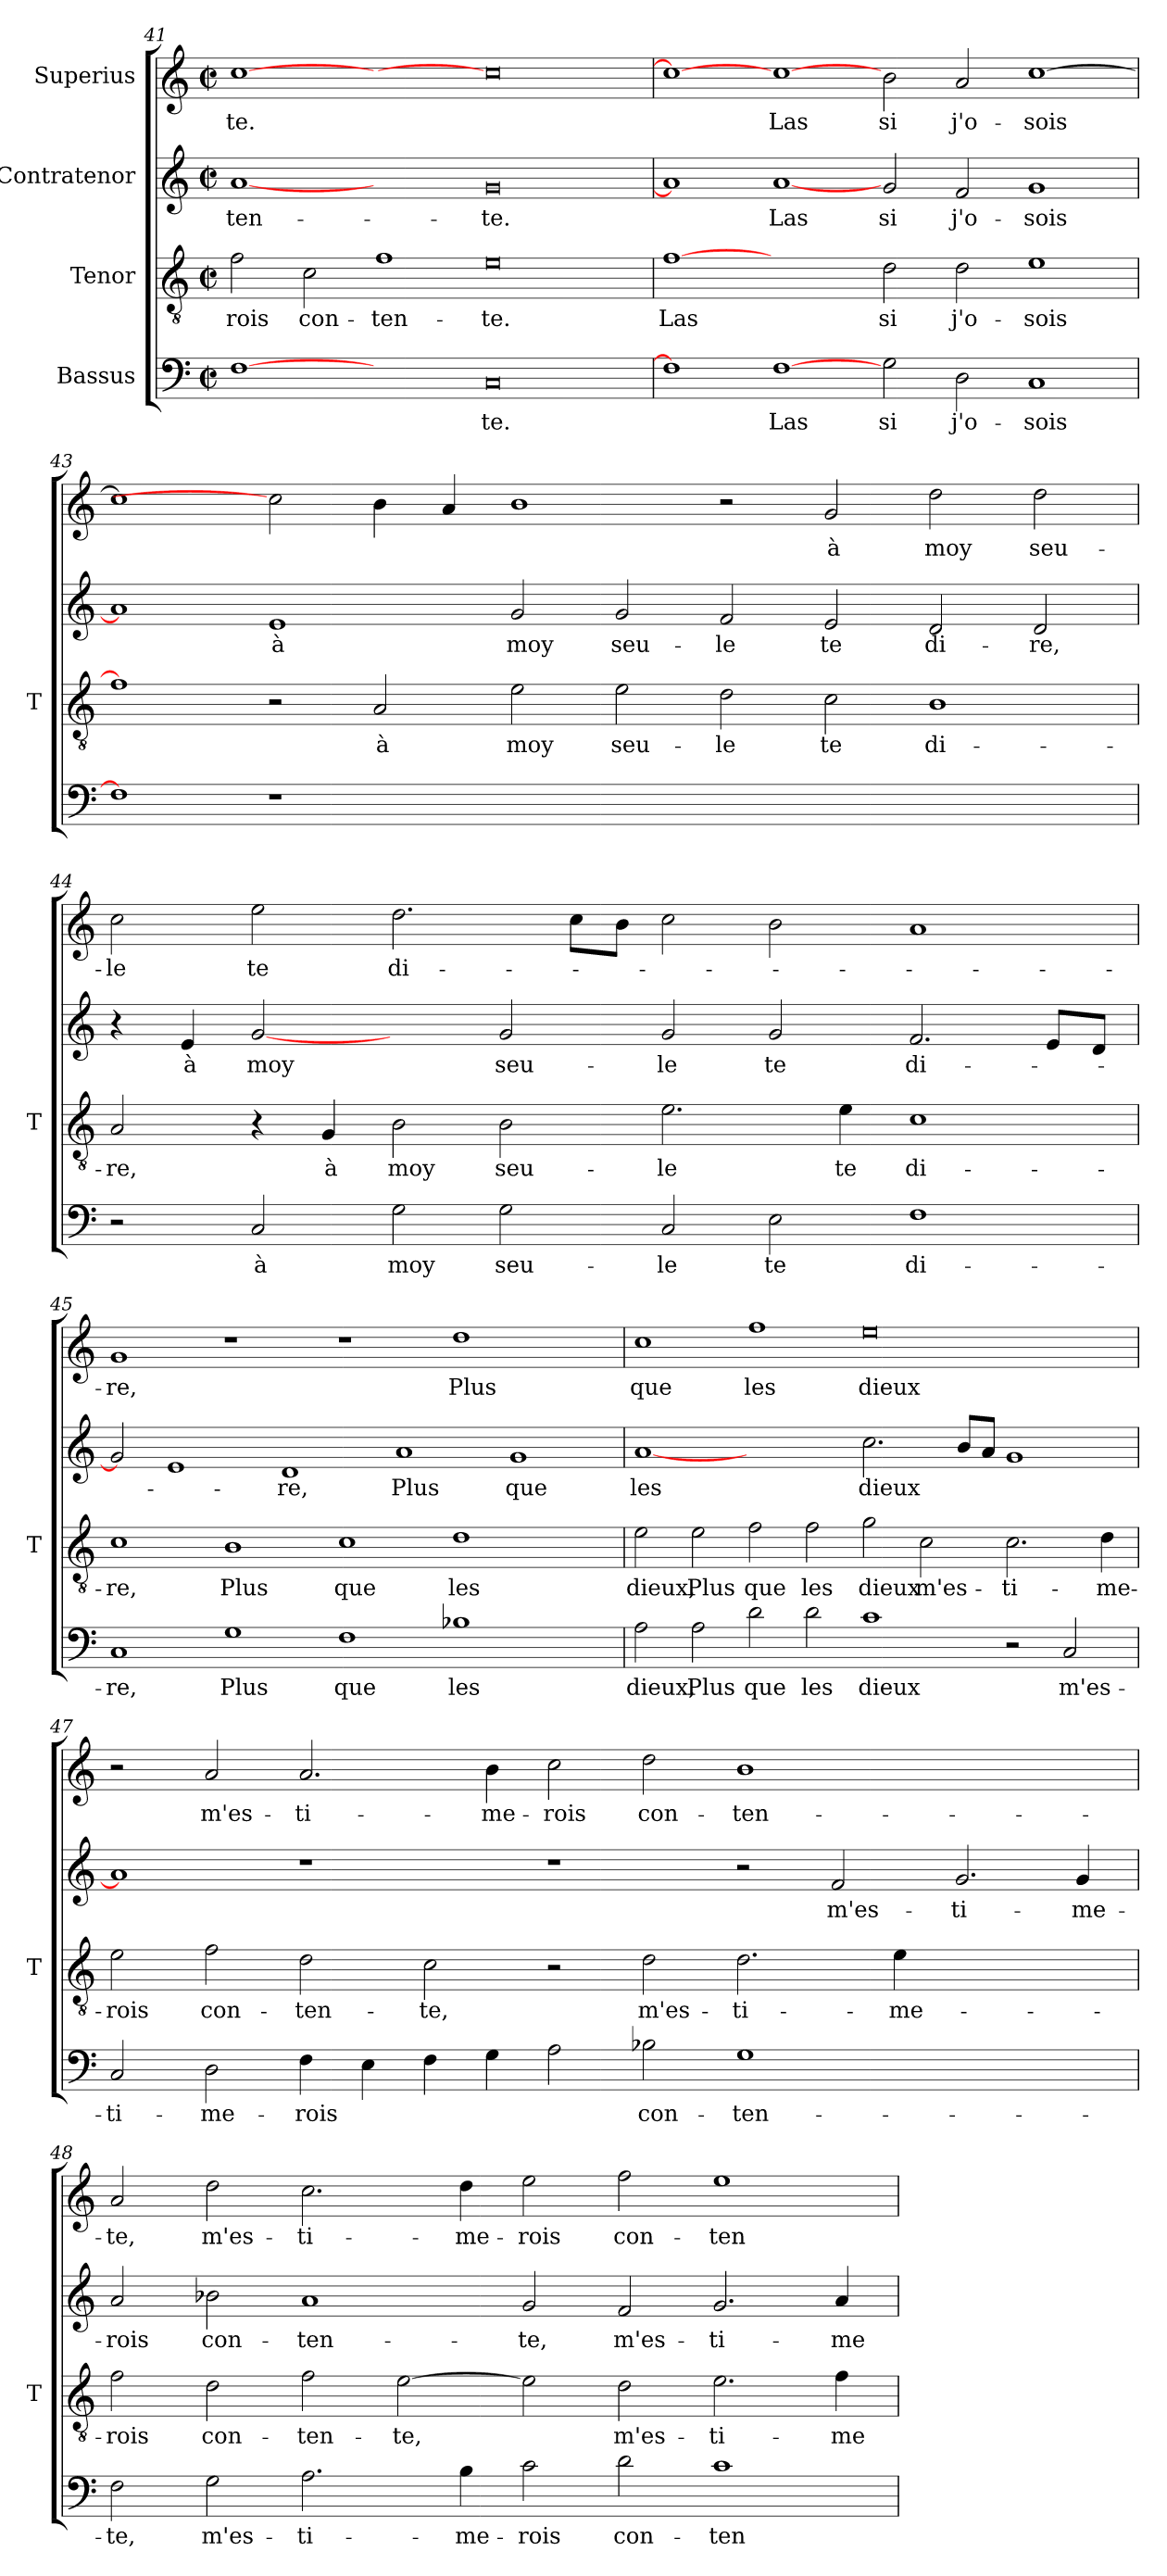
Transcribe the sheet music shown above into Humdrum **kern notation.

**kern	**text	**kern	**text	**kern	**text	**kern	**text
*part4	*part4	*part3	*part3	*part2	*part2	*part1	*part1
*staff4	*staff4	*staff3	*staff3	*staff2	*staff2	*staff1	*staff1
*I"Bassus	*	*I"Tenor	*	*I"Contratenor	*	*I"Superius	*
*	*	*I'T	*	*	*	*	*
*clefF4	*	*clefGv2	*	*clefG2	*	*clefG2	*
*k[]	*	*k[]	*	*k[]	*	*k[]	*
*C:	*	*C:	*	*C:	*	*C:	*
*M2/2	*	*M2/2	*	*M2/2	*	*M2/2	*
*met(c|)	*	*met(c|)	*	*met(c|)	*	*met(c|)	*
=41	=41	=41	=41	=41	=41	=41	=41
[1F	.	2f	-rois	[1a	ten-	[1cc	-te.
.	.	2c	con-	.	.	.	.
1ryy	.	1f	ten-	1ryy	.	1ryy	.
0C	-te.	0e	-te.	0g	-te.	0cc]	.
=42	=42	=42	=42	=42	=42	=42	=42
1F]	.	[1f	-Las	1a]	.	1cc_	.
[1F	-Las	1ryy	.	[1a	-Las	[1cc	-Las
2G	-si	2d	-si	2g	-si	2b	-si
2D	j'o-	2d	j'o-	2f	j'o-	2a	j'o-
1C	-sois	1e	-sois	1g	-sois	[1cc	-sois
!!LO:PB:g=z
=43	=43	=43	=43	=43	=43	=43	=43
1F]	.	1f]	.	1a]	.	1cc]	.
1r	.	2r	.	1e	-à	2cc]	.
.	.	2A	-à	.	.	4b	.
.	.	.	.	.	.	4a	.
0.ryy	.	2e	-moy	2g	-moy	1b	.
.	.	2e	seu-	2g	seu-	.	.
.	.	2d	-le	2f	-le	2r	.
.	.	2c	-te	2e	-te	2g	-à
.	.	1B	di-	2d	di-	2dd	-moy
.	.	.	.	2d	-re,	2dd	seu-
=44	=44	=44	=44	=44	=44	=44	=44
2r	.	2A	-re,	4r	.	2cc	-le
.	.	.	.	4e	-à	.	.
2C	-à	4r	.	[2g	-moy	2ee	-te
.	.	4G	-à	.	.	.	.
2G	-moy	2B	-moy	2ryy	.	2.dd	di-
2G	seu-	2B	seu-	2g	seu-	.	.
.	.	.	.	.	.	8ccL	.
.	.	.	.	.	.	8bJ	.
2C	-le	2.e	-le	2g	-le	2cc	.
2E	-te	.	.	2g	-te	2b	.
.	.	4e	-te	.	.	.	.
1F	di-	1c	di-	2.f	di-	1a	.
.	.	.	.	8eL	.	.	.
.	.	.	.	8dJ	.	.	.
=45	=45	=45	=45	=45	=45	=45	=45
1C	-re,	1c	-re,	2g]	.	1g	-re,
.	.	.	.	1e	.	.	.
1G	-Plus	1B	-Plus	.	.	1r	.
.	.	.	.	1d	-re,	.	.
1F	-que	1c	-que	.	.	1r	.
.	.	.	.	1a	-Plus	.	.
1B-X	-les	1d	-les	.	.	1dd	-Plus
.	.	.	.	1g	-que	.	.
2ryy	.	2ryy	.	.	.	2ryy	.
=46	=46	=46	=46	=46	=46	=46	=46
2A	-dieux,	2e	-dieux,	[1a	-les	1cc	-que
2A	-Plus	2e	-Plus	.	.	.	.
2d	-que	2f	-que	1ryy	.	1ff	-les
2d	-les	2f	-les	.	.	.	.
1c	-dieux	2g	-dieux	2.cc	-dieux	0ee	-dieux
.	.	2c	m'es-	.	.	.	.
.	.	.	.	8bL	.	.	.
.	.	.	.	8aJ	.	.	.
2r	.	2.c	ti-	1g	.	.	.
2C	m'es-	.	.	.	.	.	.
.	.	4d	me-	.	.	.	.
!!LO:PB:g=z
=47	=47	=47	=47	=47	=47	=47	=47
2C	ti-	2e	-rois	1a]	.	2r	.
2D	me-	2f	con-	.	.	2a	m'es-
4F	-rois	2d	ten-	1r	.	2.a	ti-
4E	.	.	.	.	.	.	.
4F	.	2c	-te,	.	.	.	.
4G	.	.	.	.	.	4b	me-
2A	.	2r	.	1r	.	2cc	-rois
2B-X	con-	2d	m'es-	.	.	2dd	con-
1G	ten-	2.d	ti-	2r	.	1b	ten-
.	.	.	.	2f	m'es-	.	.
.	.	4e	me-	.	.	.	.
1ryy	.	1ryy	.	2.g	ti-	1ryy	.
.	.	.	.	4g	me-	.	.
=48	=48	=48	=48	=48	=48	=48	=48
2F	-te,	2f	-rois	2a	-rois	2a	-te,
2G	m'es-	2d	con-	2b-X	con-	2dd	m'es-
2.A	ti-	2f	ten-	1a	ten-	2.cc	ti-
.	.	[2e	-te,	.	.	.	.
4B	me-	.	.	.	.	4dd	me-
2c	-rois	2e]	.	2g	-te,	2ee	-rois
2d	con-	2d	m'es-	2f	m'es-	2ff	con-
1c	ten-	2.e	ti-	2.g	ti-	1ee	ten-
.	.	4f	me-	4a	me-	.	.
=	=	=	=	=	=	=	=
*-	*-	*-	*-	*-	*-	*-	*-
